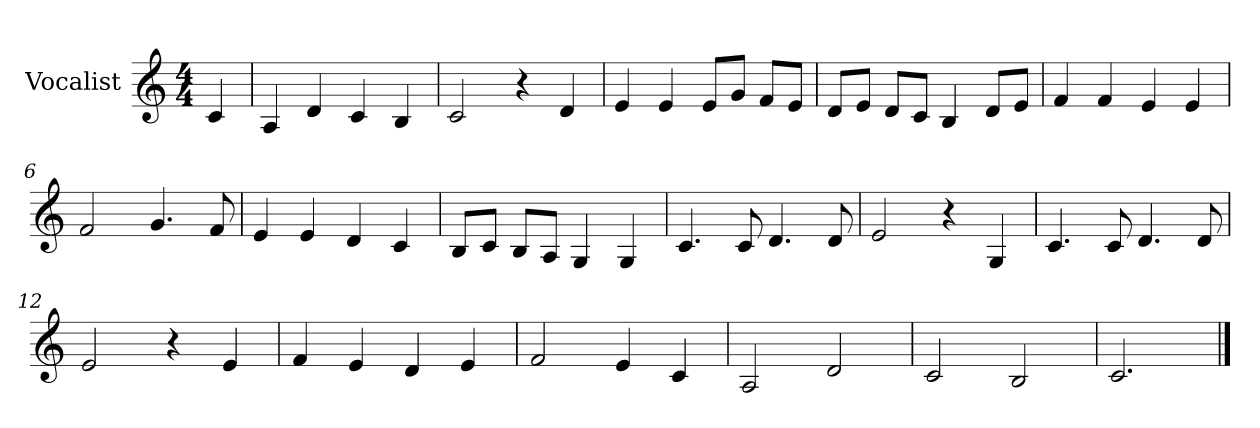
**kern
*part1
*staff1
*I"Vocalist
*k[]
*C:
*M4/4
=
4c
=1
4A
4d
4c
4B
=2
2c
4r
4d
=3
4e
4e
8eL
8gJ
8fL
8eJ
=4
8dL
8eJ
8dL
8cJ
4B
8dL
8eJ
=5
4f
4f
4e
4e
=6
2f
4.g
8f
=7
4e
4e
4d
4c
=8
8BL
8cJ
8BL
8AJ
4G
4G
=9
4.c
8c
4.d
8d
=10
2e
4r
4G
=11
4.c
8c
4.d
8d
=12
2e
4r
4e
=13
4f
4e
4d
4e
=14
2f
4e
4c
=15
2A
2d
=16
2c
2B
=17
2.c
==
*-
